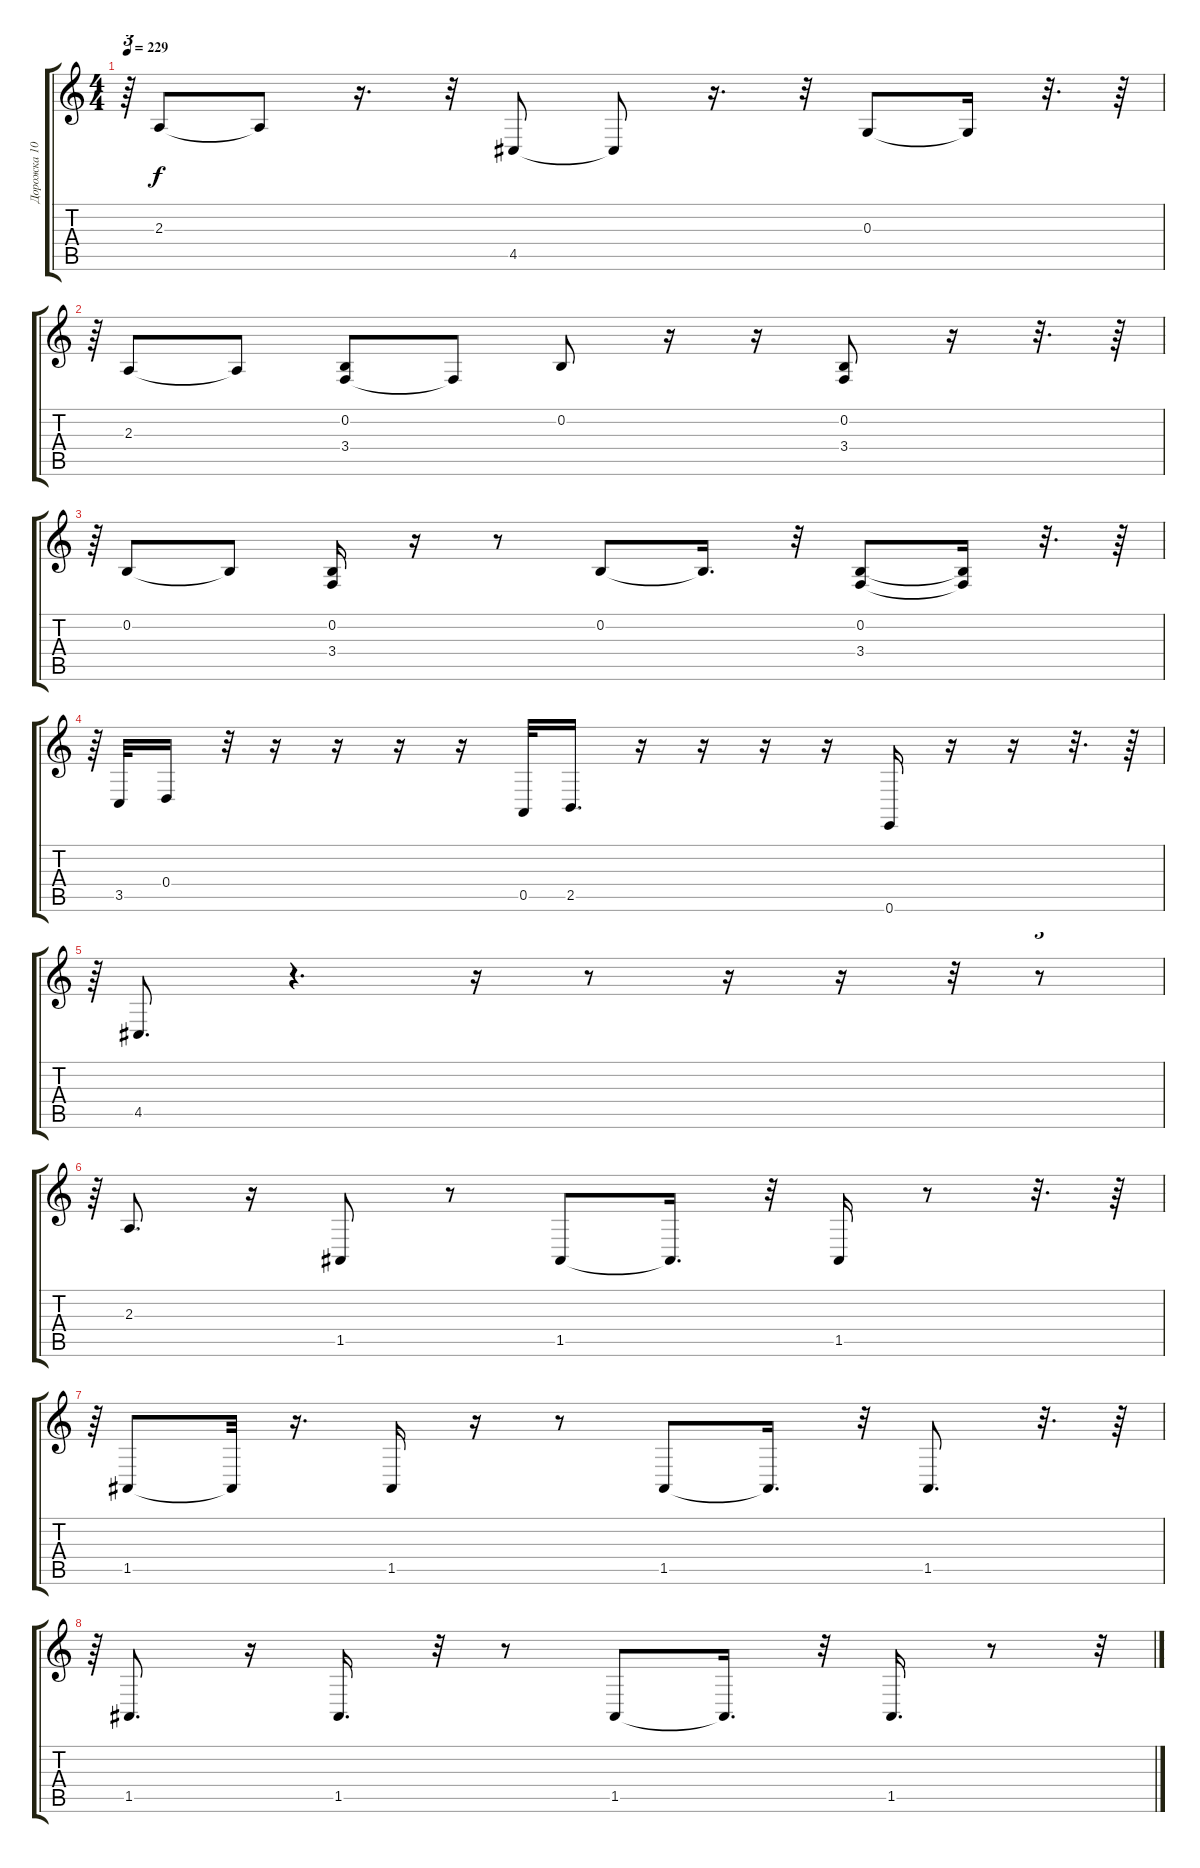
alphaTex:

\track ("Дорожка 10" "Дорожка 10") {instrument drawbarorgan}
\staff {score tabs}
\tuning (E4 B3 G3 D3 A2 E2) {hide}
\ts (4 4)
\tempo 229
\clef g2
\ks c
r.64{tu (3 2) dy f} 2.3.8 2.3{t}.8 r.16{d} r.32 4.5.8 4.5{t}.8 r.16{d} r.32 0.3.8 0.3{t}.16 r.32{d} r.64 |
r.64{tu (3 2)} 2.3.8 2.3{t}.8 (0.2 3.4).8 3.4{t}.8 0.2.8 r.16 r.16 (0.2 3.4).8 r.16 r.32{d} r.64 |
r.64{tu (3 2)} 0.2.8 0.2{t}.8 (0.2 3.4).16 r.16 r.8 0.2.8 0.2{t}.16{d} r.32 (0.2 3.4).8 (0.2{t} 3.4{t}).16 r.32{d} r.64 |
r.64{tu (3 2)} 3.5.32 0.4.16 r.32 r.16 r.16 r.16 r.16 0.5.32 2.5.16{d} r.16 r.16 r.16 r.16 0.6.16 r.16 r.16 r.32{d} r.64 |
r.64{tu (3 2)} 4.5.8{d} r.4{d} r.16 r.8 r.16 r.16 r.32 r.8{tu (3 2)} |
r.64{tu (3 2)} 2.3.8{d} r.16 1.5.8 r.8 1.5.8 1.5{t}.16{d} r.32 1.5.16 r.8 r.32{d} r.64 |
r.64{tu (3 2)} 1.5.8 1.5{t}.32 r.16{d} 1.5.16 r.16 r.8 1.5.8 1.5{t}.16{d} r.32 1.5.8{d} r.32{d} r.64 |
r.64{tu (3 2)} 1.5.8{d} r.16 1.5.16{d} r.32 r.8 1.5.8 1.5{t}.16{d} r.32 1.5.16{d} r.8 r.32{tu (3 2)}
